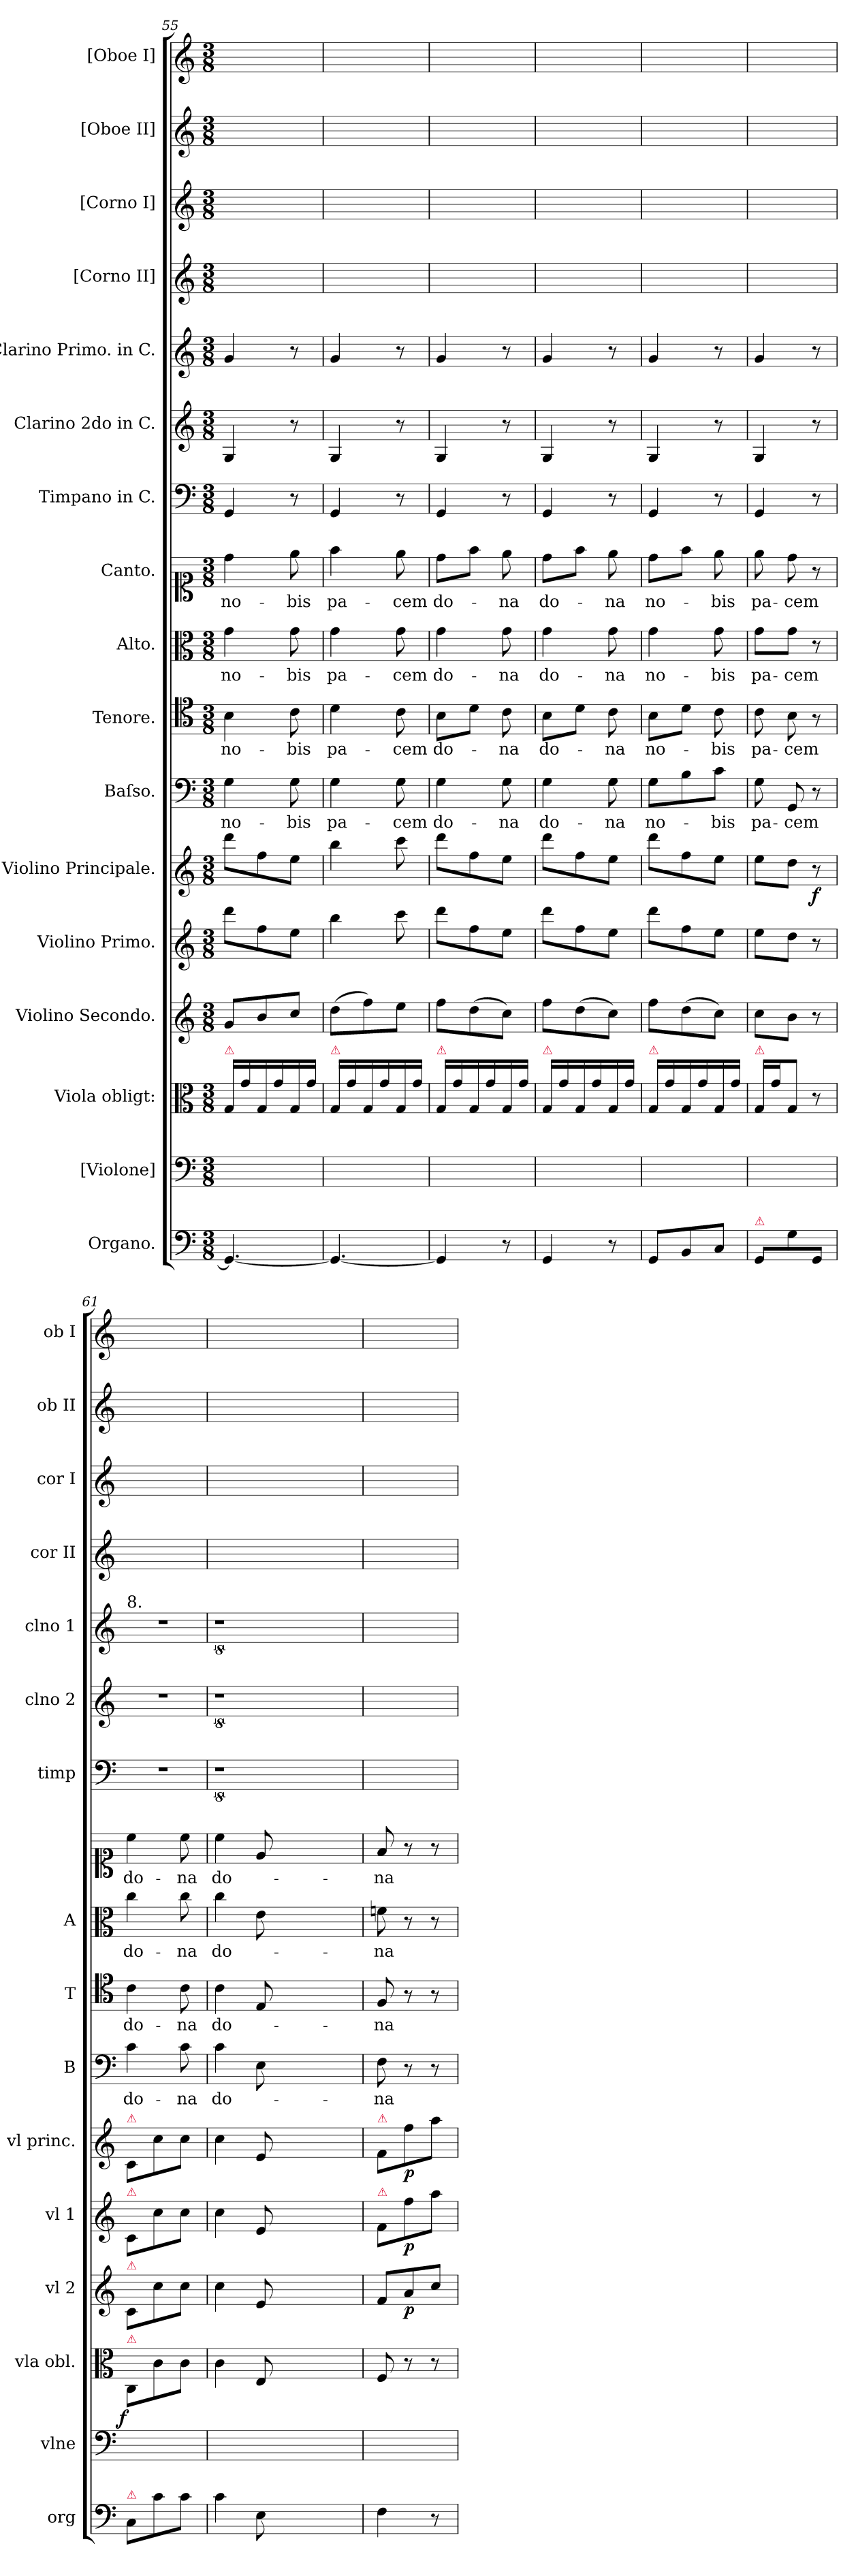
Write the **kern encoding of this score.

**kern	**kern	**kern	**dynam	**kern	**dynam	**kern	**dynam	**kern	**dynam	**kern	**text	**kern	**text	**kern	**text	**kern	**text	**kern	**kern	**kern	**kern	**kern	**kern	**kern
*part17	*part16	*part15	*part15	*part14	*part14	*part13	*part13	*part12	*part12	*part11	*part11	*part10	*part10	*part9	*part9	*part8	*part8	*part7	*part6	*part5	*part4	*part3	*part2	*part1
*staff17	*staff16	*staff15	*staff15	*staff14	*staff14	*staff13	*staff13	*staff12	*staff12	*staff11	*staff11	*staff10	*staff10	*staff9	*staff9	*staff8	*staff8	*staff7	*staff6	*staff5	*staff4	*staff3	*staff2	*staff1
*I"Organo.	*I"[Violone]	*I"Viola obligt:	*	*I"Violino Secondo.	*	*I"Violino Primo.	*	*I"Violino Principale.	*	*I"Baſso.	*	*I"Tenore.	*	*I"Alto.	*	*I"Canto.	*	*I"Timpano in C.	*I"Clarino 2do in C.	*I"Clarino Primo. in C.	*I"[Corno II]	*I"[Corno I]	*I"[Oboe II]	*I"[Oboe I]
*I'org	*I'vlne	*I'vla obl.	*	*I'vl 2	*	*I'vl 1	*	*I'vl princ.	*	*I'B	*	*I'T	*	*I'A	*	*	*	*I'timp	*I'clno 2	*I'clno 1	*I'cor II	*I'cor I	*I'ob II	*I'ob I
*clefF4	*clefF4	*clefC3	*	*clefG2	*	*clefG2	*	*clefG2	*	*clefF4	*	*clefC4	*	*clefC3	*	*clefC1	*	*clefF4	*clefG2	*clefG2	*clefG2	*clefG2	*clefG2	*clefG2
*k[]	*k[]	*k[]	*	*k[]	*	*k[]	*	*k[]	*	*k[]	*	*k[]	*	*k[]	*	*k[]	*	*k[]	*k[]	*k[]	*k[]	*k[]	*k[]	*k[]
*M3/8	*M3/8	*M3/8	*	*M3/8	*	*M3/8	*	*M3/8	*	*M3/8	*	*M3/8	*	*M3/8	*	*M3/8	*	*M3/8	*M3/8	*M3/8	*M3/8	*M3/8	*M3/8	*M3/8
=55	=55	=55	=55	=55	=55	=55	=55	=55	=55	=55	=55	=55	=55	=55	=55	=55	=55	=55	=55	=55	=55	=55	=55	=55
!	!	!LO:TX:a:color=crimson:t=⚠	!	!	!	!	!	!	!	!	!	!	!	!	!	!	!	!	!	!	!	!	!	!
4.GG/_	4.ryy	16G/LL	.	8g/L	.	8ddd\L	.	8ddd\L	.	4G\	no-	4B\	no-	4g\	no-	4dd\	no-	4GG/	4G/	4g/	4.ryy	4.ryy	4.ryy	4.ryy
.	.	16g\	.	.	.	.	.	.	.	.	.	.	.	.	.	.	.	.	.	.	.	.	.	.
.	.	16G/	.	8b/	.	8ff\	.	8ff\	.	.	.	.	.	.	.	.	.	.	.	.	.	.	.	.
.	.	16g\	.	.	.	.	.	.	.	.	.	.	.	.	.	.	.	.	.	.	.	.	.	.
.	.	16G/	.	8cc/J	.	8ee\J	.	8ee\J	.	8G\	-bis	8c\	-bis	8g\	-bis	8ee\	-bis	8r	8r	8r	.	.	.	.
.	.	16g\JJ	.	.	.	.	.	.	.	.	.	.	.	.	.	.	.	.	.	.	.	.	.	.
=56	=56	=56	=56	=56	=56	=56	=56	=56	=56	=56	=56	=56	=56	=56	=56	=56	=56	=56	=56	=56	=56	=56	=56	=56
!	!	!LO:TX:a:color=crimson:t=⚠	!	!	!	!	!	!	!	!	!	!	!	!	!	!	!	!	!	!	!	!	!	!
4.GG/_	4.ryy	16G/LL	.	(8dd\L	.	4bb\	.	4bb\	.	4G\	pa-	4d\	pa-	4g\	pa-	4ff\	pa-	4GG/	4G/	4g/	4.ryy	4.ryy	4.ryy	4.ryy
.	.	16g\	.	.	.	.	.	.	.	.	.	.	.	.	.	.	.	.	.	.	.	.	.	.
.	.	16G/	.	8ff\)	.	.	.	.	.	.	.	.	.	.	.	.	.	.	.	.	.	.	.	.
.	.	16g\	.	.	.	.	.	.	.	.	.	.	.	.	.	.	.	.	.	.	.	.	.	.
.	.	16G/	.	8ee\J	.	8ccc\	.	8ccc\	.	8G\	-cem	8c\	-cem	8g\	-cem	8ee\	-cem	8r	8r	8r	.	.	.	.
.	.	16g\JJ	.	.	.	.	.	.	.	.	.	.	.	.	.	.	.	.	.	.	.	.	.	.
=57	=57	=57	=57	=57	=57	=57	=57	=57	=57	=57	=57	=57	=57	=57	=57	=57	=57	=57	=57	=57	=57	=57	=57	=57
!	!	!LO:TX:a:color=crimson:t=⚠	!	!	!	!	!	!	!	!	!	!	!	!	!	!	!	!	!	!	!	!	!	!
4GG/]	4.ryy	16G/LL	.	8ff\L	.	8ddd\L	.	8ddd\L	.	4G\	do-	8B\L	do-	4g\	do-	8dd\L	do-	4GG/	4G/	4g/	4.ryy	4.ryy	4.ryy	4.ryy
.	.	16g\	.	.	.	.	.	.	.	.	.	.	.	.	.	.	.	.	.	.	.	.	.	.
.	.	16G/	.	(8dd\	.	8ff\	.	8ff\	.	.	.	8d\J	.	.	.	8ff\J	.	.	.	.	.	.	.	.
.	.	16g\	.	.	.	.	.	.	.	.	.	.	.	.	.	.	.	.	.	.	.	.	.	.
8r	.	16G/	.	8cc\J)	.	8ee\J	.	8ee\J	.	8G\	-na	8c\	-na	8g\	-na	8ee\	-na	8r	8r	8r	.	.	.	.
.	.	16g\JJ	.	.	.	.	.	.	.	.	.	.	.	.	.	.	.	.	.	.	.	.	.	.
=58	=58	=58	=58	=58	=58	=58	=58	=58	=58	=58	=58	=58	=58	=58	=58	=58	=58	=58	=58	=58	=58	=58	=58	=58
!	!	!LO:TX:a:color=crimson:t=⚠	!	!	!	!	!	!	!	!	!	!	!	!	!	!	!	!	!	!	!	!	!	!
4GG/	4.ryy	16G/LL	.	8ff\L	.	8ddd\L	.	8ddd\L	.	4G\	do-	8B\L	do-	4g\	do-	8dd\L	do-	4GG/	4G/	4g/	4.ryy	4.ryy	4.ryy	4.ryy
.	.	16g\	.	.	.	.	.	.	.	.	.	.	.	.	.	.	.	.	.	.	.	.	.	.
.	.	16G/	.	(8dd\	.	8ff\	.	8ff\	.	.	.	8d\J	.	.	.	8ff\J	.	.	.	.	.	.	.	.
.	.	16g\	.	.	.	.	.	.	.	.	.	.	.	.	.	.	.	.	.	.	.	.	.	.
8r	.	16G/	.	8cc\J)	.	8ee\J	.	8ee\J	.	8G\	-na	8c\	-na	8g\	-na	8ee\	-na	8r	8r	8r	.	.	.	.
.	.	16g\JJ	.	.	.	.	.	.	.	.	.	.	.	.	.	.	.	.	.	.	.	.	.	.
=59	=59	=59	=59	=59	=59	=59	=59	=59	=59	=59	=59	=59	=59	=59	=59	=59	=59	=59	=59	=59	=59	=59	=59	=59
!	!	!LO:TX:a:color=crimson:t=⚠	!	!	!	!	!	!	!	!	!	!	!	!	!	!	!	!	!	!	!	!	!	!
8GG/L	4.ryy	16G/LL	.	8ff\L	.	8ddd\L	.	8ddd\L	.	8G\L	no-	8B\L	no-	4g\	no-	8dd\L	no-	4GG/	4G/	4g/	4.ryy	4.ryy	4.ryy	4.ryy
.	.	16g\	.	.	.	.	.	.	.	.	.	.	.	.	.	.	.	.	.	.	.	.	.	.
8BB/	.	16G/	.	(8dd\	.	8ff\	.	8ff\	.	8B\	.	8d\J	.	.	.	8ff\J	.	.	.	.	.	.	.	.
.	.	16g\	.	.	.	.	.	.	.	.	.	.	.	.	.	.	.	.	.	.	.	.	.	.
8C/J	.	16G/	.	8cc\J)	.	8ee\J	.	8ee\J	.	8c\J	-bis	8c\	-bis	8g\	-bis	8ee\	-bis	8r	8r	8r	.	.	.	.
.	.	16g\JJ	.	.	.	.	.	.	.	.	.	.	.	.	.	.	.	.	.	.	.	.	.	.
=60	=60	=60	=60	=60	=60	=60	=60	=60	=60	=60	=60	=60	=60	=60	=60	=60	=60	=60	=60	=60	=60	=60	=60	=60
!	!	!LO:TX:a:color=crimson:t=⚠	!	!	!	!	!	!	!	!	!	!	!	!	!	!	!	!	!	!	!	!	!	!
!LO:TX:a:color=crimson:t=⚠	!	!	!	!	!	!	!	!	!	!	!	!	!	!	!	!	!	!	!	!	!	!	!	!
8GG/L	4.ryy	16G/LL	.	8cc\L	.	8ee\L	.	8ee\L	.	8G\	pa-	8c\	pa-	8g\L	pa-	8ee\	pa-	4GG/	4G/	4g/	4.ryy	4.ryy	4.ryy	4.ryy
.	.	16g\J	.	.	.	.	.	.	.	.	.	.	.	.	.	.	.	.	.	.	.	.	.	.
8G\	.	8G/J	.	8b\J	.	8dd\J	.	8dd\J	.	8GG/	-cem	8B\	-cem	8g\J	-cem	8dd\	-cem	.	.	.	.	.	.	.
!	!	!	!	!	!	!	!	!	!LO:DY:b	!	!	!	!	!	!	!	!	!	!	!	!	!	!	!
8GG/J	.	8r	.	8r	.	8r	.	8r	f	8r	.	8r	.	8r	.	8r	.	8r	8r	8r	.	.	.	.
=61	=61	=61	=61	=61	=61	=61	=61	=61	=61	=61	=61	=61	=61	=61	=61	=61	=61	=61	=61	=61	=61	=61	=61	=61
!	!	!	!	!	!	!	!	!	!	!	!	!	!	!	!	!	!	!	!	!LO:TX:a:t=8.	!	!	!	!
!	!	!	!	!	!	!	!	!LO:TX:a:color=crimson:t=⚠	!	!	!	!	!	!	!	!	!	!	!	!	!	!	!	!
!	!	!	!	!	!	!LO:TX:a:color=crimson:t=⚠	!	!	!	!	!	!	!	!	!	!	!	!	!	!	!	!	!	!
!	!	!	!	!LO:TX:a:color=crimson:t=⚠	!	!	!	!	!	!	!	!	!	!	!	!	!	!	!	!	!	!	!	!
!	!	!LO:TX:a:color=crimson:t=⚠	!	!	!	!	!	!	!	!	!	!	!	!	!	!	!	!	!	!	!	!	!	!
!LO:TX:a:color=crimson:t=⚠	!	!	!	!	!	!	!	!	!	!	!	!	!	!	!	!	!	!	!	!	!	!	!	!
!	!	!	!LO:DY:rj	!	!	!	!	!	!	!	!	!	!	!	!	!	!	!	!	!	!	!	!	!
8C/L	4.ryy	8C/L	f	8c/L	.	8c/L	.	8c/L	.	4c\	do-	4c\	do-	4cc\	do-	4cc\	do-	4.r	4.r	4.r	4.ryy	4.ryy	4.ryy	4.ryy
8c\	.	8c\	.	8cc\	.	8cc\	.	8cc\	.	.	.	.	.	.	.	.	.	.	.	.	.	.	.	.
8c\J	.	8c\J	.	8cc\J	.	8cc\J	.	8cc\J	.	8c\	-na	8c\	-na	8cc\	-na	8cc\	-na	.	.	.	.	.	.	.
=62	=62	=62	=62	=62	=62	=62	=62	=62	=62	=62	=62	=62	=62	=62	=62	=62	=62	=62	=62	=62	=62	=62	=62	=62
4c\	4.ryy	4c\	.	4cc\	.	4cc\	.	4cc\	.	4c\	do-	4c\	do-	4cc\	do-	4cc\	do-	8%9r	8%9r	8%9r	4.ryy	4.ryy	4.ryy	4.ryy
8E\	.	8E/	.	8e/	.	8e/	.	8e/	.	8E\	.	8E/	.	8e\	.	8e/	.	.	.	.	.	.	.	.
2.ryy	2.ryy	2.ryy	.	2.ryy	.	2.ryy	.	2.ryy	.	2.ryy	.	2.ryy	.	2.ryy	.	2.ryy	.	.	.	.	2.ryy	2.ryy	2.ryy	2.ryy
=63	=63	=63	=63	=63	=63	=63	=63	=63	=63	=63	=63	=63	=63	=63	=63	=63	=63	=63	=63	=63	=63	=63	=63	=63
!	!	!	!	!	!	!	!	!LO:TX:a:color=crimson:t=⚠	!	!	!	!	!	!	!	!	!	!	!	!	!	!	!	!
!	!	!	!	!	!	!LO:TX:a:color=crimson:t=⚠	!	!	!	!	!	!	!	!	!	!	!	!	!	!	!	!	!	!
4F\	4.ryy	8F/	.	8f/L	.	8f/L	.	8f/L	.	8F\	-na	8F/	-na	8fn\	-na	8f/	-na	4.ryy	4.ryy	4.ryy	4.ryy	4.ryy	4.ryy	4.ryy
!	!	!	!	!	!	!	!LO:DY:b	!	!LO:DY:b	!	!	!	!	!	!	!	!	!	!	!	!	!	!	!
.	.	8r	.	8a/	p	8ff\	p	8ff\	p	8r	.	8r	.	8r	.	8r	.	.	.	.	.	.	.	.
8r	.	8r	.	8cc/J	.	8aa\J	.	8aa\J	.	8r	.	8r	.	8r	.	8r	.	.	.	.	.	.	.	.
=	=	=	=	=	=	=	=	=	=	=	=	=	=	=	=	=	=	=	=	=	=	=	=	=
*-	*-	*-	*-	*-	*-	*-	*-	*-	*-	*-	*-	*-	*-	*-	*-	*-	*-	*-	*-	*-	*-	*-	*-	*-
